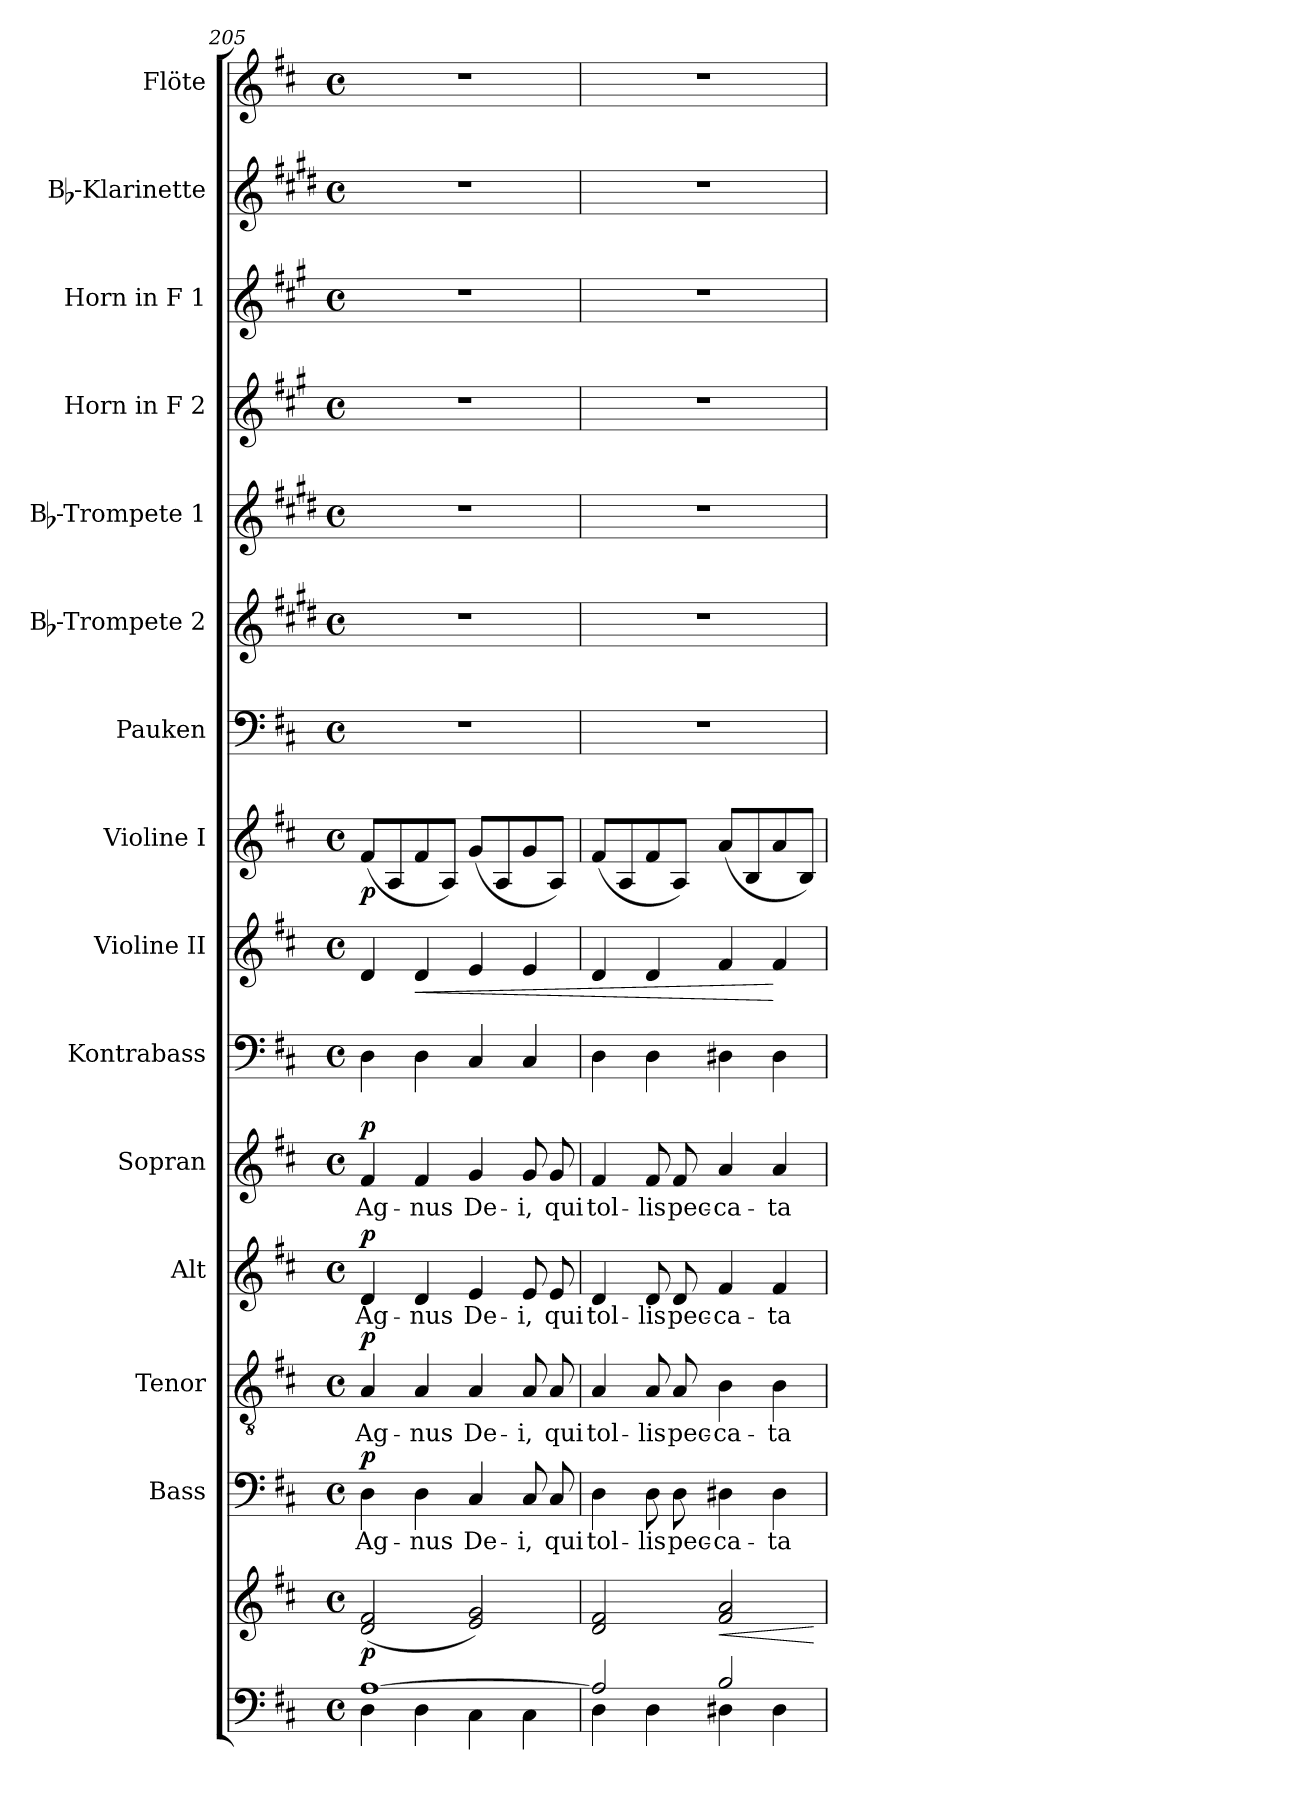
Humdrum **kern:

**kern	**kern	**dynam	**kern	**text	**dynam	**kern	**text	**dynam	**kern	**text	**dynam	**kern	**text	**dynam	**kern	**kern	**dynam	**kern	**dynam	**kern	**kern	**kern	**kern	**kern	**kern	**kern
*part15	*part15	*part15	*part14	*part14	*part14	*part13	*part13	*part13	*part12	*part12	*part12	*part11	*part11	*part11	*part10	*part9	*part9	*part8	*part8	*part7	*part6	*part5	*part4	*part3	*part2	*part1
*staff16	*staff15	*staff15/16	*staff14	*staff14	*staff14	*staff13	*staff13	*staff13	*staff12	*staff12	*staff12	*staff11	*staff11	*staff11	*staff10	*staff9	*staff9	*staff8	*staff8	*staff7	*staff6	*staff5	*staff4	*staff3	*staff2	*staff1
*	*	*	*I"Bass	*	*	*I"Tenor	*	*	*I"Alt	*	*	*I"Sopran	*	*	*I"Kontrabass	*I"Violine II	*	*I"Violine I	*	*I"Pauken	*I"Bb-Trompete 2	*I"Bb-Trompete 1	*I"Horn in F 2	*I"Horn in F 1	*I"Bb-Klarinette	*I"Flöte
*	*	*	*I'B.	*	*	*I'T.	*	*	*I'A.	*	*	*I'S.	*	*	*I'Kb.	*I'Vl. II	*	*I'Vl. I	*	*I'Pk.	*I'Bb Trp. 2	*I'Bb Trp. 1	*	*	*I'Bb Kl.	*I'Fl.
*clefF4	*clefG2	*	*clefF4	*	*	*clefGv2	*	*	*clefG2	*	*	*clefG2	*	*	*clefF4	*clefG2	*	*clefG2	*	*clefF4	*clefG2	*clefG2	*clefG2	*clefG2	*clefG2	*clefG2
*	*	*	*	*	*	*	*	*	*	*	*	*	*	*	*ITrd7c12	*	*	*	*	*	*ITrd1c2	*ITrd1c2	*ITrd4c7	*ITrd4c7	*ITrd1c2	*
*k[f#c#]	*k[f#c#]	*	*k[f#c#]	*	*	*k[f#c#]	*	*	*k[f#c#]	*	*	*k[f#c#]	*	*	*k[f#c#]	*k[f#c#]	*	*k[f#c#]	*	*k[f#c#]	*k[f#c#]	*k[f#c#]	*k[f#c#]	*k[f#c#]	*k[f#c#]	*k[f#c#]
*D:	*D:	*	*D:	*	*	*D:	*	*	*D:	*	*	*D:	*	*	*D:	*D:	*	*D:	*	*D:	*D:	*D:	*D:	*D:	*D:	*D:
*M4/4	*M4/4	*	*M4/4	*	*	*M4/4	*	*	*M4/4	*	*	*M4/4	*	*	*M4/4	*M4/4	*	*M4/4	*	*M4/4	*M4/4	*M4/4	*M4/4	*M4/4	*M4/4	*M4/4
*met(c)	*met(c)	*	*met(c)	*	*	*met(c)	*	*	*met(c)	*	*	*met(c)	*	*	*met(c)	*met(c)	*	*met(c)	*	*met(c)	*met(c)	*met(c)	*met(c)	*met(c)	*met(c)	*met(c)
=205	=205	=205	=205	=205	=205	=205	=205	=205	=205	=205	=205	=205	=205	=205	=205	=205	=205	=205	=205	=205	=205	=205	=205	=205	=205	=205
*^	*	*	*	*	*	*	*	*	*	*	*	*	*	*	*	*	*	*	*	*	*	*	*	*	*	*
!	!	!	!LO:DY:b	!	!LO:LY:b	!LO:DY:a	!	!LO:LY:b	!LO:DY:a	!	!LO:LY:b	!LO:DY:a	!	!LO:LY:b	!LO:DY:a	!	!	!	!	!LO:DY:b	!	!	!	!	!	!	!
[>1A	4D\	(2d/ 2f#/	p	4D\	Ag-	p	4A/	Ag-	p	4d/	Ag-	p	4f#/	Ag-	p	4DD\	4d/	.	(<8f#/L	p	1r	1r	1r	1r	1r	1r	1r
.	.	.	.	.	.	.	.	.	.	.	.	.	.	.	.	.	.	.	8A/	.	.	.	.	.	.	.	.
!	!	!	!	!	!LO:LY:b	!	!	!LO:LY:b	!	!	!LO:LY:b	!	!	!LO:LY:b	!	!	!	!LO:HP:b	!	!	!	!	!	!	!	!	!
.	4D\	.	.	4D\	-nus	.	4A/	-nus	.	4d/	-nus	.	4f#/	-nus	.	4DD\	4d/	<	8f#/	.	.	.	.	.	.	.	.
.	.	.	.	.	.	.	.	.	.	.	.	.	.	.	.	.	.	.	8A/J)	.	.	.	.	.	.	.	.
!	!	!	!	!	!LO:LY:b	!	!	!LO:LY:b	!	!	!LO:LY:b	!	!	!LO:LY:b	!	!	!	!	!	!	!	!	!	!	!	!	!
.	4C#\	2e/ 2g/)	.	4C#/	De-	.	4A/	De-	.	4e/	De-	.	4g/	De-	.	4CC#/	4e/	.	(<8g/L	.	.	.	.	.	.	.	.
.	.	.	.	.	.	.	.	.	.	.	.	.	.	.	.	.	.	.	8A/	.	.	.	.	.	.	.	.
!	!	!	!	!	!LO:LY:b	!	!	!LO:LY:b	!	!	!LO:LY:b	!	!	!LO:LY:b	!	!	!	!	!	!	!	!	!	!	!	!	!
.	4C#\	.	.	8C#/	-i,	.	8A/	-i,	.	8e/	-i,	.	8g/	-i,	.	4CC#/	4e/	.	8g/	.	.	.	.	.	.	.	.
!	!	!	!	!	!LO:LY:b	!	!	!LO:LY:b	!	!	!LO:LY:b	!	!	!LO:LY:b	!	!	!	!	!	!	!	!	!	!	!	!	!
.	.	.	.	8C#/	qui	.	8A/	qui	.	8e/	qui	.	8g/	qui	.	.	.	.	8A/J)	.	.	.	.	.	.	.	.
=206	=206	=206	=206	=206	=206	=206	=206	=206	=206	=206	=206	=206	=206	=206	=206	=206	=206	=206	=206	=206	=206	=206	=206	=206	=206	=206	=206
!	!	!	!	!	!LO:LY:b	!	!	!LO:LY:b	!	!	!LO:LY:b	!	!	!LO:LY:b	!	!	!	!	!	!	!	!	!	!	!	!	!
2A/]	4D\	2d/ 2f#/	.	4D\	tol-	.	4A/	tol-	.	4d/	tol-	.	4f#/	tol-	.	4DD\	4d/	.	(<8f#/L	.	1r	1r	1r	1r	1r	1r	1r
.	.	.	.	.	.	.	.	.	.	.	.	.	.	.	.	.	.	.	8A/	.	.	.	.	.	.	.	.
!	!	!	!	!	!LO:LY:b	!	!	!LO:LY:b	!	!	!LO:LY:b	!	!	!LO:LY:b	!	!	!	!	!	!	!	!	!	!	!	!	!
.	4D\	.	.	8D\	-lis	.	8A/	-lis	.	8d/	-lis	.	8f#/	-lis	.	4DD\	4d/	.	8f#/	.	.	.	.	.	.	.	.
!	!	!	!	!	!LO:LY:b	!	!	!LO:LY:b	!	!	!LO:LY:b	!	!	!LO:LY:b	!	!	!	!	!	!	!	!	!	!	!	!	!
.	.	.	.	8D\	pec-	.	8A/	pec-	.	8d/	pec-	.	8f#/	pec-	.	.	.	.	8A/J)	.	.	.	.	.	.	.	.
!	!	!	!LO:HP:b	!	!LO:LY:b	!	!	!LO:LY:b	!	!	!LO:LY:b	!	!	!LO:LY:b	!	!	!	!	!	!	!	!	!	!	!	!	!
2B/	4D#X\	2f#/ 2a/	<	4D#X\	-ca-	.	4B\	-ca-	.	4f#/	-ca-	.	4a/	-ca-	.	4DD#X\	4f#/	.	(<8a/L	.	.	.	.	.	.	.	.
.	.	.	.	.	.	.	.	.	.	.	.	.	.	.	.	.	.	.	8B/	.	.	.	.	.	.	.	.
!	!	!	!	!	!LO:LY:b	!	!	!LO:LY:b	!	!	!LO:LY:b	!	!	!LO:LY:b	!	!	!	!	!	!	!	!	!	!	!	!	!
.	4D#\	.	.	4D#\	-ta	.	4B\	-ta	.	4f#/	-ta	.	4a/	-ta	.	4DD#\	4f#/	[	8a/	.	.	.	.	.	.	.	.
.	.	.	.	.	.	.	.	.	.	.	.	.	.	.	.	.	.	.	8B/J)	.	.	.	.	.	.	.	.
*v	*v	*	*	*	*	*	*	*	*	*	*	*	*	*	*	*	*	*	*	*	*	*	*	*	*	*	*
.	.	[	.	.	.	.	.	.	.	.	.	.	.	.	.	.	.	.	.	.	.	.	.	.	.	.
=	=	=	=	=	=	=	=	=	=	=	=	=	=	=	=	=	=	=	=	=	=	=	=	=	=	=
*-	*-	*-	*-	*-	*-	*-	*-	*-	*-	*-	*-	*-	*-	*-	*-	*-	*-	*-	*-	*-	*-	*-	*-	*-	*-	*-
